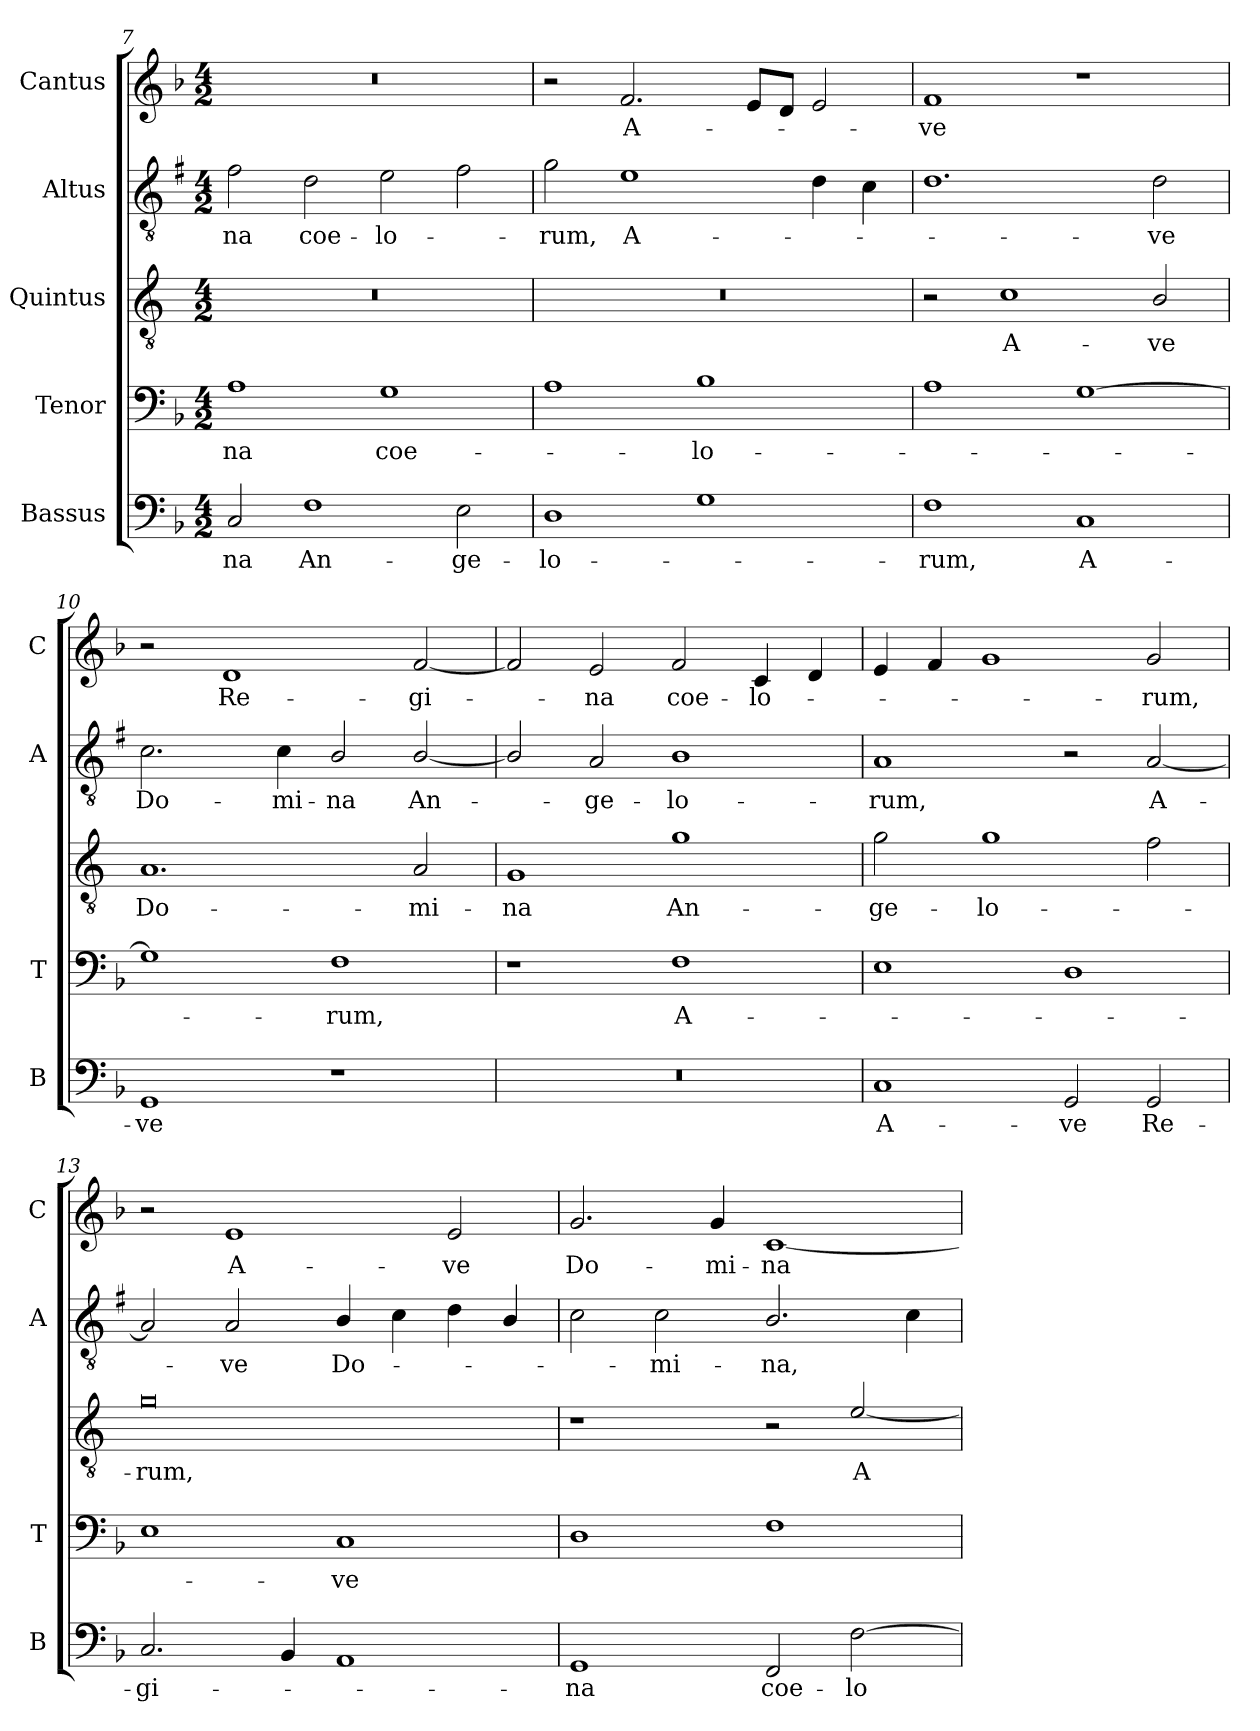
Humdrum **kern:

**kern	**text	**kern	**text	**kern	**text	**kern	**text	**kern	**text
*part5	*part5	*part4	*part4	*part3	*part3	*part2	*part2	*part1	*part1
*staff5	*staff5	*staff4	*staff4	*staff3	*staff3	*staff2	*staff2	*staff1	*staff1
*I"Bassus	*	*I"Tenor	*	*I"Quintus	*	*I"Altus	*	*I"Cantus	*
*I'B	*	*I'T	*	*	*	*I'A	*	*I'C	*
*clefF4	*	*clefF4	*	*clefGv2	*	*clefGv2	*	*clefG2	*
*	*	*	*	*ITrd4c7	*	*ITrd1c2	*	*	*
*k[b-]	*	*k[b-]	*	*k[b-]	*	*k[b-]	*	*k[b-]	*
*F:	*	*F:	*	*F:	*	*F:	*	*F:	*
*M4/2	*	*M4/2	*	*M4/2	*	*M4/2	*	*M4/2	*
=7	=7	=7	=7	=7	=7	=7	=7	=7	=7
!	!LO:LY:b	!	!LO:LY:b	!	!	!	!LO:LY:b	!	!
2C/	-na	1A	-na	0r	.	2e\	-na	0r	.
!	!LO:LY:b	!	!	!	!	!	!LO:LY:b	!	!
1F	An-	.	.	.	.	2c\	coe-	.	.
!	!	!	!LO:LY:b	!	!	!	!LO:LY:b	!	!
.	.	1G	coe-	.	.	2d\	-lo-	.	.
!	!LO:LY:b	!	!	!	!	!	!	!	!
2E\	-ge-	.	.	.	.	2e\	.	.	.
=8	=8	=8	=8	=8	=8	=8	=8	=8	=8
!	!LO:LY:b	!	!	!	!	!	!LO:LY:b	!	!
1D	-lo-	1A	.	0r	.	2f\	-rum,	2r	.
!	!	!	!	!	!	!	!LO:LY:b	!	!LO:LY:b
.	.	.	.	.	.	1d	A-	2.f/	A-
!	!	!	!LO:LY:b	!	!	!	!	!	!
1G	.	1B-	-lo-	.	.	.	.	.	.
.	.	.	.	.	.	.	.	8e/L	.
.	.	.	.	.	.	.	.	8d/J	.
.	.	.	.	.	.	4c\	.	2e/	.
.	.	.	.	.	.	4B-\	.	.	.
=9	=9	=9	=9	=9	=9	=9	=9	=9	=9
!	!LO:LY:b	!	!	!	!	!	!	!	!LO:LY:b
1F	-rum,	1A	.	2r	.	1.c	.	1f	-ve
!	!	!	!	!	!LO:LY:b	!	!	!	!
.	.	.	.	1F	A-	.	.	.	.
!	!LO:LY:b	!	!	!	!	!	!	!	!
1C	A-	[1G	.	.	.	.	.	1r	.
!	!	!	!	!	!LO:LY:b	!	!LO:LY:b	!	!
.	.	.	.	2E/	-ve	2c\	-ve	.	.
=10	=10	=10	=10	=10	=10	=10	=10	=10	=10
!	!LO:LY:b	!	!	!	!LO:LY:b	!	!LO:LY:b	!	!
1GG	-ve	1G]	.	1.D	Do-	2.B-\	Do-	2r	.
!	!	!	!	!	!	!	!	!	!LO:LY:b
.	.	.	.	.	.	.	.	1d	Re-
!	!	!	!	!	!	!	!LO:LY:b	!	!
.	.	.	.	.	.	4B-\	-mi-	.	.
!	!	!	!LO:LY:b	!	!	!	!LO:LY:b	!	!
1r	.	1F	-rum,	.	.	2A/	-na	.	.
!	!	!	!	!	!LO:LY:b	!	!LO:LY:b	!	!LO:LY:b
.	.	.	.	2D/	-mi-	[2A/	An-	[2f/	-gi-
=11	=11	=11	=11	=11	=11	=11	=11	=11	=11
!	!	!	!	!	!LO:LY:b	!	!	!	!
0r	.	1r	.	1C	-na	2A/]	.	2f/]	.
!	!	!	!	!	!	!	!LO:LY:b	!	!LO:LY:b
.	.	.	.	.	.	2G/	-ge-	2e/	-na
!	!	!	!LO:LY:b	!	!LO:LY:b	!	!LO:LY:b	!	!LO:LY:b
.	.	1F	A-	1c	An-	1A	-lo-	2f/	coe-
!	!	!	!	!	!	!	!	!	!LO:LY:b
.	.	.	.	.	.	.	.	4c/	-lo-
.	.	.	.	.	.	.	.	4d/	.
!!LO:LB:g=z
=12	=12	=12	=12	=12	=12	=12	=12	=12	=12
!	!LO:LY:b	!	!	!	!LO:LY:b	!	!LO:LY:b	!	!
1C	A-	1E	.	2c\	-ge-	1G	-rum,	4e/	.
.	.	.	.	.	.	.	.	4f/	.
!	!	!	!	!	!LO:LY:b	!	!	!	!
.	.	.	.	1c	-lo-	.	.	1g	.
!	!LO:LY:b	!	!	!	!	!	!	!	!
2GG/	-ve	1D	.	.	.	2r	.	.	.
!	!LO:LY:b	!	!	!	!	!	!LO:LY:b	!	!LO:LY:b
2GG/	Re-	.	.	2B-\	.	[2G/	A-	2g/	-rum,
=13	=13	=13	=13	=13	=13	=13	=13	=13	=13
!	!LO:LY:b	!	!	!	!LO:LY:b	!	!	!	!
2.C/	-gi-	1E	.	0c	-rum,	2G/]	.	2r	.
!	!	!	!	!	!	!	!LO:LY:b	!	!LO:LY:b
.	.	.	.	.	.	2G/	-ve	1e	A-
4BB-/	.	.	.	.	.	.	.	.	.
!	!	!	!LO:LY:b	!	!	!	!LO:LY:b	!	!
1AA	.	1C	-ve	.	.	4A/	Do-	.	.
.	.	.	.	.	.	4B-\	.	.	.
!	!	!	!	!	!	!	!	!	!LO:LY:b
.	.	.	.	.	.	4c\	.	2e/	-ve
.	.	.	.	.	.	4A/	.	.	.
=14	=14	=14	=14	=14	=14	=14	=14	=14	=14
!	!LO:LY:b	!	!	!	!	!	!	!	!LO:LY:b
1GG	-na	1D	.	1r	.	2B-\	.	2.g/	Do-
!	!	!	!	!	!	!	!LO:LY:b	!	!
.	.	.	.	.	.	2B-\	-mi-	.	.
!	!	!	!	!	!	!	!	!	!LO:LY:b
.	.	.	.	.	.	.	.	4g/	-mi-
!	!LO:LY:b	!	!	!	!	!	!LO:LY:b	!	!LO:LY:b
2FF/	coe-	1F	.	2r	.	2.A/	-na,	[1c	-na
!	!LO:LY:b	!	!	!	!LO:LY:b	!	!	!	!
[2F\	-lo-	.	.	[2A/	A-	.	.	.	.
.	.	.	.	.	.	4B-\	.	.	.
=	=	=	=	=	=	=	=	=	=
*-	*-	*-	*-	*-	*-	*-	*-	*-	*-
